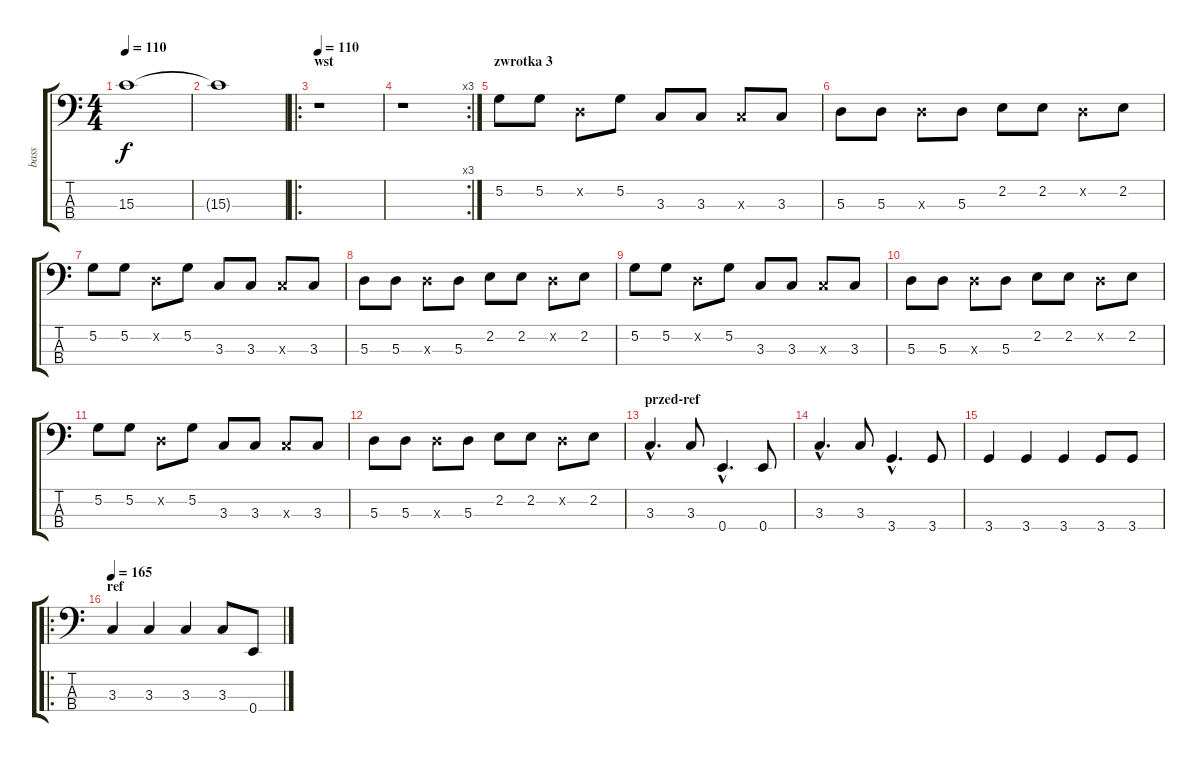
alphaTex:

\track ("bass" "bass") {instrument electricbasspick}
\staff {score tabs}
\tuning (G2 D2 A1 E1) {hide}
\ts (4 4)
\tempo 110
\clef f4
\ks c
15.3.1{dy f} |
15.3{t}.1 |
\ro
\section ("" "wst")
\tempo 110
r.1 |
\rc 3
r.1 |
\section ("" "zwrotka 3")
5.2.8 5.2.8 0.2{x}.8 5.2.8 3.3.8 3.3.8 3.3{x}.8 3.3.8 |
5.3.8 5.3.8 5.3{x}.8 5.3.8 2.2.8 2.2.8 0.2{x}.8 2.2.8 |
5.2.8 5.2.8 0.2{x}.8 5.2.8 3.3.8 3.3.8 3.3{x}.8 3.3.8 |
5.3.8 5.3.8 5.3{x}.8 5.3.8 2.2.8 2.2.8 0.2{x}.8 2.2.8 |
5.2.8 5.2.8 0.2{x}.8 5.2.8 3.3.8 3.3.8 3.3{x}.8 3.3.8 |
5.3.8 5.3.8 5.3{x}.8 5.3.8 2.2.8 2.2.8 0.2{x}.8 2.2.8 |
5.2.8 5.2.8 0.2{x}.8 5.2.8 3.3.8 3.3.8 3.3{x}.8 3.3.8 |
5.3.8 5.3.8 5.3{x}.8 5.3.8 2.2.8 2.2.8 0.2{x}.8 2.2.8 |
\section ("" "przed-ref")
3.3{hac}.4{d} 3.3.8 0.4{hac}.4{d} 0.4.8 |
3.3{hac}.4{d} 3.3.8 3.4{hac}.4{d} 3.4.8 |
3.4.4 3.4.4 3.4.4 3.4.8 3.4.8 |
\ro
\section ("" "ref")
\tempo 165
3.3.4 3.3.4 3.3.4 3.3.8 0.4.8
